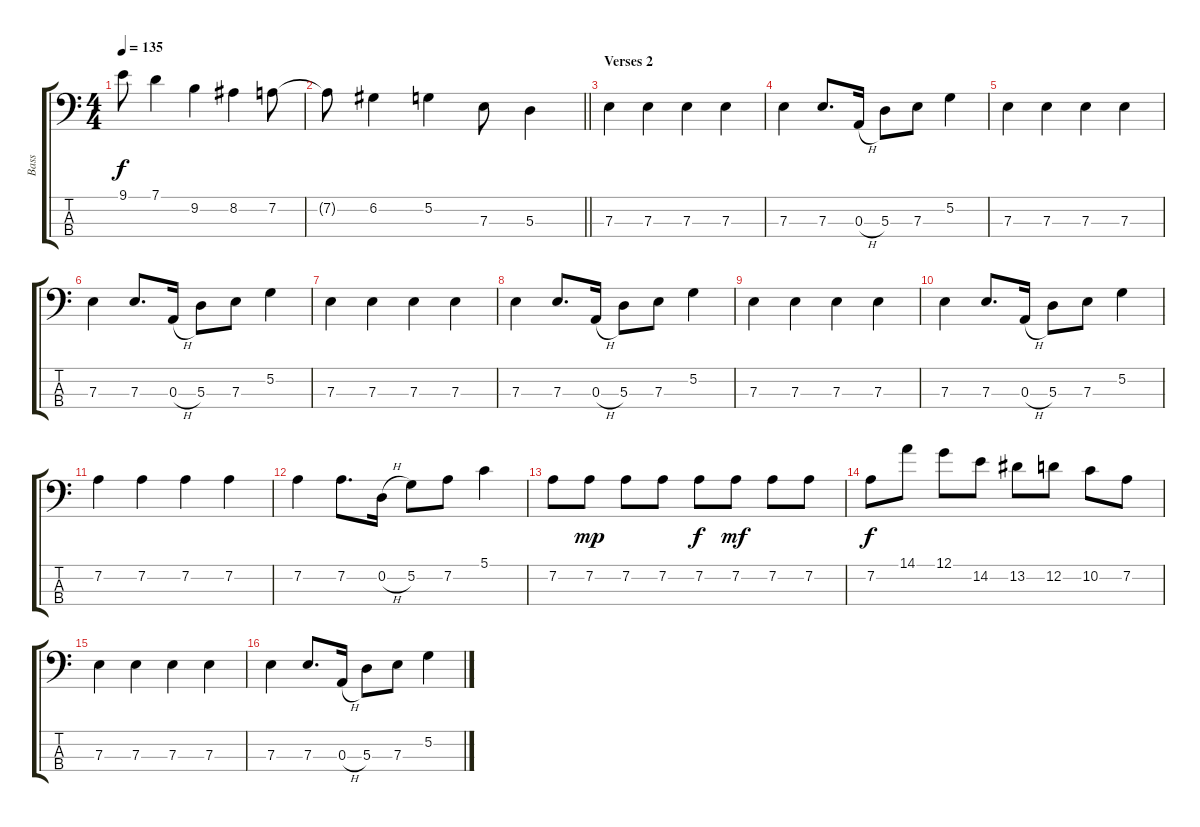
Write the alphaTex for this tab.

\track ("Bass" "Bass") {instrument electricbasspick}
\staff {score tabs}
\tuning (G2 D2 A1 E1) {hide}
\ts (4 4)
\tempo 135
\clef f4
\ks c
9.1.8{dy f} 7.1.4 9.2.4 8.2.4 7.2.8 |
\barLineRight lightlight
7.2{t}.8 6.2.4 5.2.4 7.3.8 5.3.4 |
\section ("" "Verses 2")
7.3.4 7.3.4 7.3.4 7.3.4 |
7.3.4 7.3.8{d} 0.3{h}.16 5.3.8 7.3.8 5.2.4 |
7.3.4 7.3.4 7.3.4 7.3.4 |
7.3.4 7.3.8{d} 0.3{h}.16 5.3.8 7.3.8 5.2.4 |
7.3.4 7.3.4 7.3.4 7.3.4 |
7.3.4 7.3.8{d} 0.3{h}.16 5.3.8 7.3.8 5.2.4 |
7.3.4 7.3.4 7.3.4 7.3.4 |
7.3.4 7.3.8{d} 0.3{h}.16 5.3.8 7.3.8 5.2.4 |
7.2.4 7.2.4 7.2.4 7.2.4 |
7.2.4 7.2.8{d} 0.2{h}.16 5.2.8 7.2.8 5.1.4 |
7.2.8 7.2.8{dy mp} 7.2.8 7.2.8 7.2.8{dy f} 7.2.8{dy mf} 7.2.8 7.2.8 |
7.2.8{dy f} 14.1.8 12.1.8 14.2.8 13.2.8 12.2.8 10.2.8 7.2.8 |
7.3.4 7.3.4 7.3.4 7.3.4 |
7.3.4 7.3.8{d} 0.3{h}.16 5.3.8 7.3.8 5.2.4
